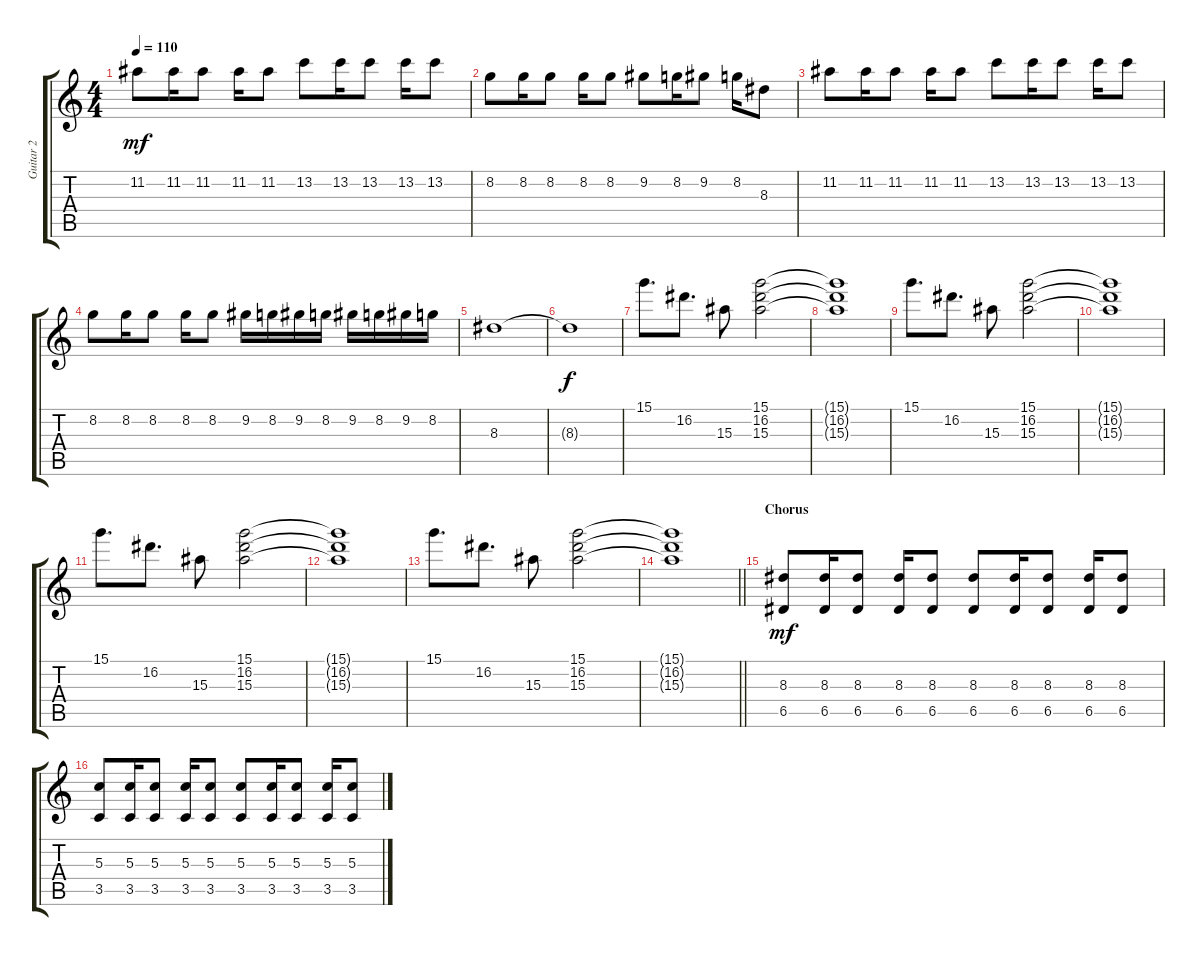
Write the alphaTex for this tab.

\track ("Guitar 2" "Guitar 2") {instrument overdrivenguitar}
\staff {score tabs}
\tuning (E4 B3 G3 D3 A2 E2) {hide}
\ts (4 4)
\tempo 110
\clef g2
\ks c
11.2.8{dy mf} 11.2.16 11.2.8 11.2.16 11.2.8 13.2.8 13.2.16 13.2.8 13.2.16 13.2.8 |
8.2.8 8.2.16 8.2.8 8.2.16 8.2.8 9.2.8 8.2.16 9.2.8 8.2.16 8.3.8 |
11.2.8 11.2.16 11.2.8 11.2.16 11.2.8 13.2.8 13.2.16 13.2.8 13.2.16 13.2.8 |
8.2.8 8.2.16 8.2.8 8.2.16 8.2.8 9.2.16 8.2.16 9.2.16 8.2.16 9.2.16 8.2.16 9.2.16 8.2.16 |
8.3.1 |
8.3{t}.1{dy f} |
15.1.8{d} 16.2.8{d} 15.3.8 (15.1 16.2 15.3).2 |
(15.1{t} 16.2{t} 15.3{t}).1 |
15.1.8{d} 16.2.8{d} 15.3.8 (15.1 16.2 15.3).2 |
(15.1{t} 16.2{t} 15.3{t}).1 |
15.1.8{d} 16.2.8{d} 15.3.8 (15.1 16.2 15.3).2 |
(15.1{t} 16.2{t} 15.3{t}).1 |
15.1.8{d} 16.2.8{d} 15.3.8 (15.1 16.2 15.3).2 |
\barLineRight lightlight
(15.1{t} 16.2{t} 15.3{t}).1 |
\section ("" "Chorus")
(8.3 6.5).8{dy mf} (8.3 6.5).16 (8.3 6.5).8 (8.3 6.5).16 (8.3 6.5).8 (8.3 6.5).8 (8.3 6.5).16 (8.3 6.5).8 (8.3 6.5).16 (8.3 6.5).8 |
(5.3 3.5).8 (5.3 3.5).16 (5.3 3.5).8 (5.3 3.5).16 (5.3 3.5).8 (5.3 3.5).8 (5.3 3.5).16 (5.3 3.5).8 (5.3 3.5).16 (5.3 3.5).8
